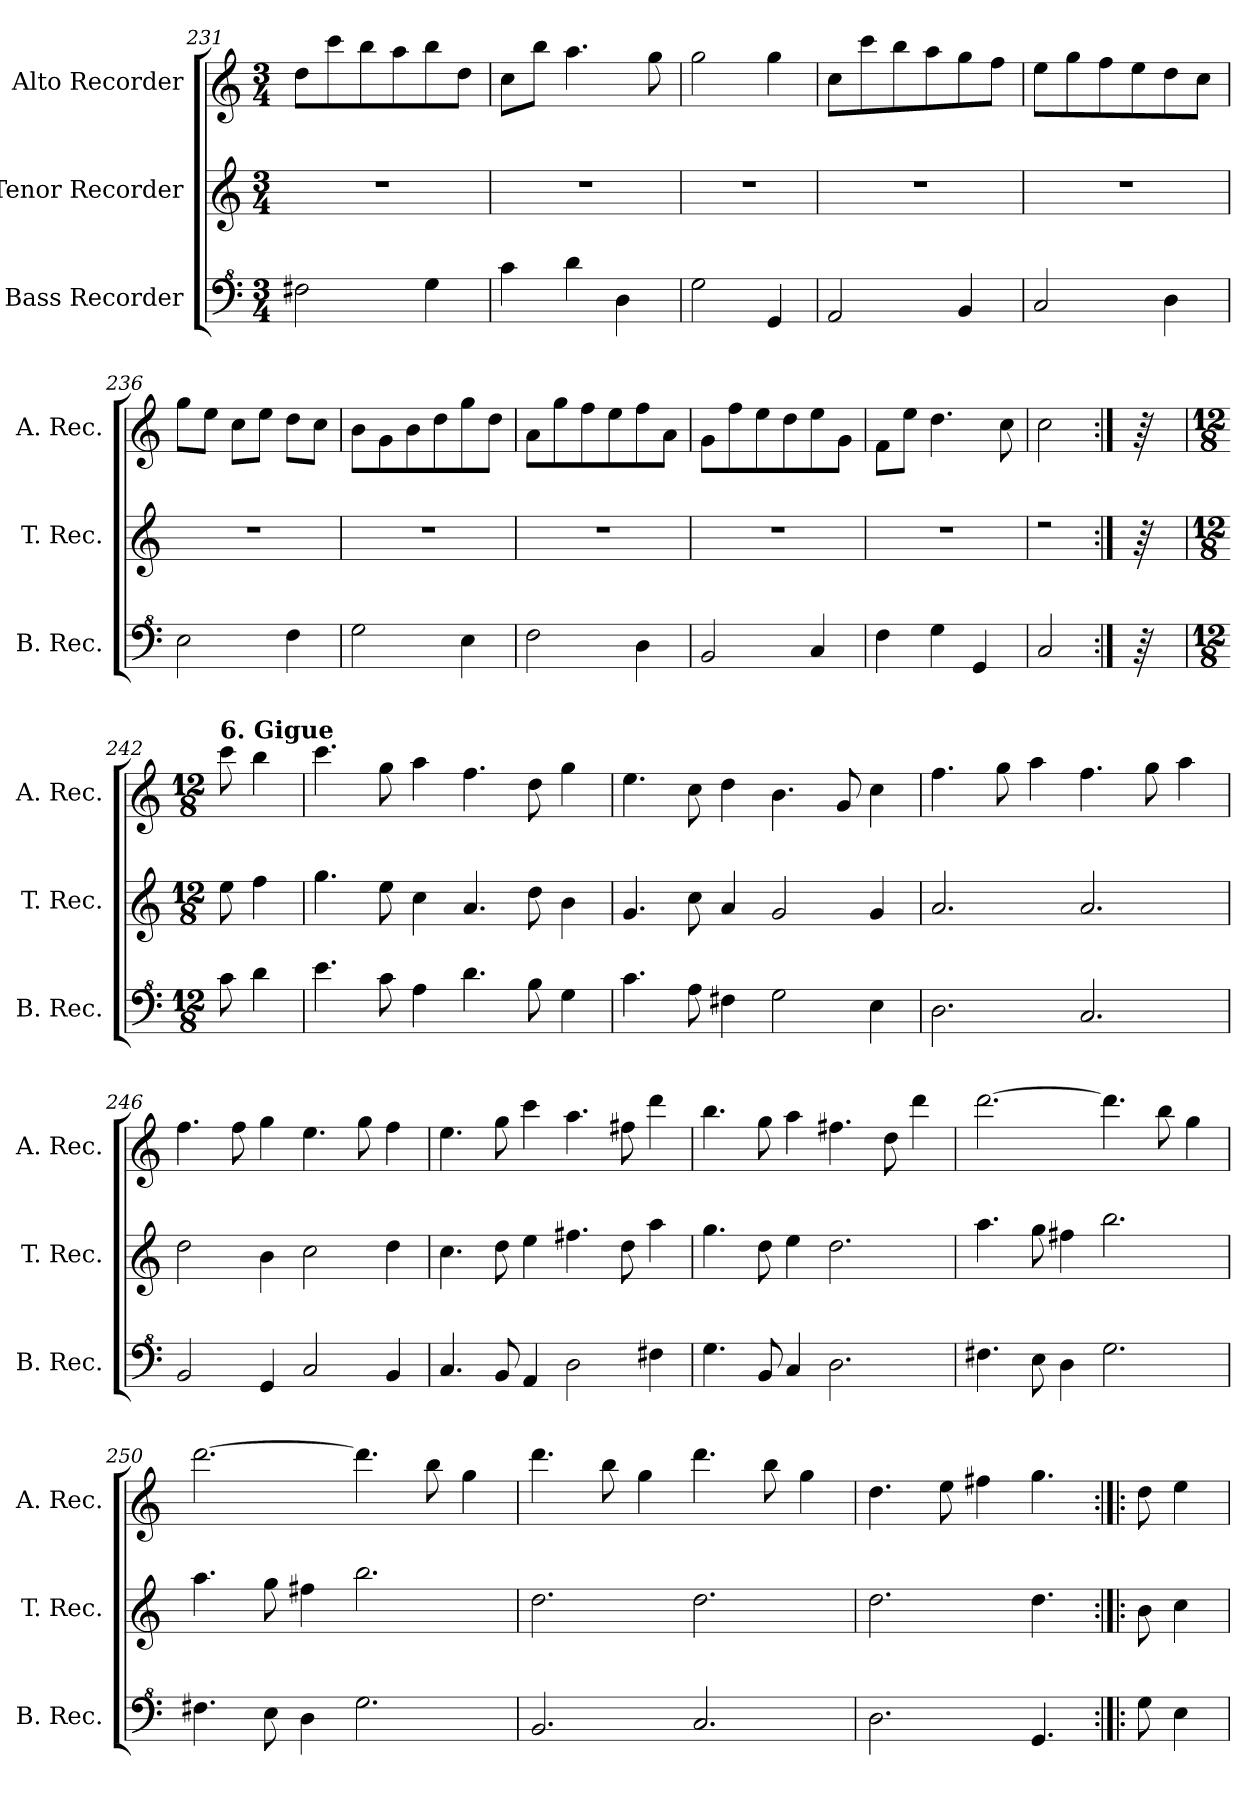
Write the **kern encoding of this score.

**kern	**kern	**kern
*part3	*part2	*part1
*staff3	*staff2	*staff1
*I"Bass Recorder	*I"Tenor Recorder	*I"Alto Recorder
*I'B. Rec.	*I'T. Rec.	*I'A. Rec.
*clefF^4	*clefG2	*clefG2
*k[]	*k[]	*k[]
*M3/4	*M3/4	*M3/4
=231	=231	=231
2f#X\	2.r	8dd\L
.	.	8ccc\
.	.	8bb\
.	.	8aa\
4g\	.	8bb\
.	.	8dd\J
=232	=232	=232
4cc\	2.r	8cc\L
.	.	8bb\J
4dd\	.	4.aa\
4d\	.	.
.	.	8gg\
!!LO:PB:g=z
=233	=233	=233
2g\	2.r	2gg\
4G/	.	4gg\
=234	=234	=234
2A/	2.r	8cc\L
.	.	8ccc\
.	.	8bb\
.	.	8aa\
4B/	.	8gg\
.	.	8ff\J
=235	=235	=235
2c/	2.r	8ee\L
.	.	8gg\
.	.	8ff\
.	.	8ee\
4d\	.	8dd\
.	.	8cc\J
=236	=236	=236
2e\	2.r	8gg\L
.	.	8ee\J
.	.	8cc\L
.	.	8ee\J
4f\	.	8dd\L
.	.	8cc\J
=237	=237	=237
2g\	2.r	8b\L
.	.	8g\
.	.	8b\
.	.	8dd\
4e\	.	8gg\
.	.	8dd\J
=238	=238	=238
2f\	2.r	8a\L
.	.	8gg\
.	.	8ff\
.	.	8ee\
4d\	.	8ff\
.	.	8a\J
=239	=239	=239
2B/	2.r	8g\L
.	.	8ff\
.	.	8ee\
.	.	8dd\
4c/	.	8ee\
.	.	8g\J
=240	=240	=240
4f\	2.r	8f\L
.	.	8ee\J
4g\	.	4.dd\
4G/	.	.
.	.	8cc\
=241	=241	=241
2c/	2rdd	2cc\
=242:|!	=242:|!	=242:|!
64r	64r	64r
!!LO:LB:g=z
=242X11	=242X11	=242X11
*M12/8	*M12/8	*M12/8
*	*	*MM240
!	!	!LO:TX:a:B:t=6. Gigue
8cc\	8ee\	8ccc\
4dd\	4ff\	4bb\
=243	=243	=243
4.ee\	4.gg\	4.ccc\
8cc\	8ee\	8gg\
4a\	4cc\	4aa\
4.dd\	4.a/	4.ff\
8b\	8dd\	8dd\
4g\	4b\	4gg\
=244	=244	=244
4.cc\	4.g/	4.ee\
8a\	8cc\	8cc\
4f#X\	4a/	4dd\
2g\	2g/	4.b\
.	.	8g/
4e\	4g/	4cc\
=245	=245	=245
2.d\	2.a/	4.ff\
.	.	8gg\
.	.	4aa\
2.c/	2.a/	4.ff\
.	.	8gg\
.	.	4aa\
=246	=246	=246
2B/	2dd\	4.ff\
.	.	8ff\
4G/	4b\	4gg\
2c/	2cc\	4.ee\
.	.	8gg\
4B/	4dd\	4ff\
=247	=247	=247
4.c/	4.cc\	4.ee\
8B/	8dd\	8gg\
4A/	4ee\	4ccc\
2d\	4.ff#X\	4.aa\
.	8dd\	8ff#X\
4f#X\	4aa\	4ddd\
=248	=248	=248
4.g\	4.gg\	4.bb\
8B/	8dd\	8gg\
4c/	4ee\	4aa\
2.d\	2.dd\	4.ff#X\
.	.	8dd\
.	.	4ddd\
!!LO:LB:g=z
=249	=249	=249
4.f#X\	4.aa\	[2.ddd\
8e\	8gg\	.
4d\	4ff#X\	.
2.g\	2.bb\	4.ddd\]
.	.	8bb\
.	.	4gg\
=250	=250	=250
4.f#X\	4.aa\	[2.ddd\
8e\	8gg\	.
4d\	4ff#X\	.
2.g\	2.bb\	4.ddd\]
.	.	8bb\
.	.	4gg\
=251	=251	=251
2.B/	2.dd\	4.ddd\
.	.	8bb\
.	.	4gg\
2.c/	2.dd\	4.ddd\
.	.	8bb\
.	.	4gg\
=252	=252	=252
2.d\	2.dd\	4.dd\
.	.	8ee\
.	.	4ff#X\
4.G/	4.dd\	4.gg\
=253:|!|:	=253:|!|:	=253:|!|:
8g\	8b\	8dd\
4e\	4cc\	4ee\
=	=	=
*-	*-	*-
